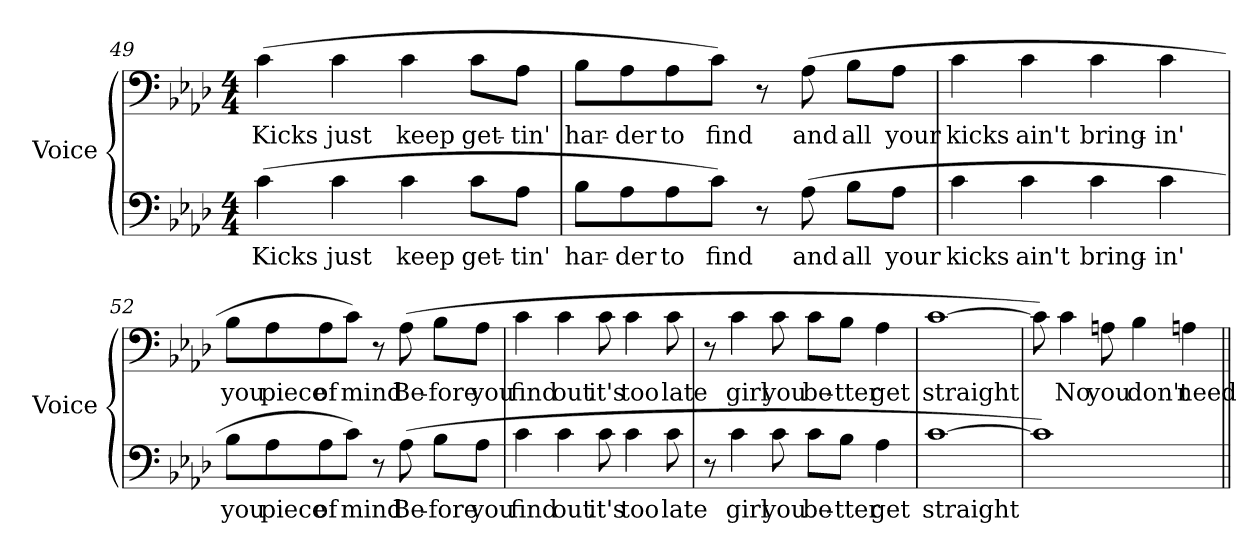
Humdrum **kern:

**kern	**text	**kern	**text
*part2	*part2	*part1	*part1
*staff2	*staff2	*staff1	*staff1
*I"Voice	*	*I"Voice	*
*I'Voice	*	*I'Voice	*
!!LO:LB:g=z
*clefF4	*	*clefF4	*
*k[b-e-a-d-]	*	*k[b-e-a-d-]	*
*f:	*	*f:	*
*M4/4	*	*M4/4	*
=49	=49	=49	=49
!	!LO:LY:b:color=#000000	!	!
!	!	!	!LO:LY:b:color=#000000
(4ci\	Kicks	(4ci\	Kicks
!	!LO:LY:b:color=#000000	!	!
!	!	!	!LO:LY:b:color=#000000
4ci\	just	4ci\	just
!	!LO:LY:b:color=#000000	!	!
!	!	!	!LO:LY:b:color=#000000
4ci\	keep	4ci\	keep
!	!LO:LY:b:color=#000000	!	!
!	!	!	!LO:LY:b:color=#000000
8ci\L	get-	8ci\L	get-
!	!LO:LY:b:color=#000000	!	!
!	!	!	!LO:LY:b:color=#000000
8A-i\J	-tin'	8A-i\J	-tin'
=50	=50	=50	=50
!	!LO:LY:b:color=#000000	!	!
!	!	!	!LO:LY:b:color=#000000
8B-i\L	har-	8B-i\L	har-
!	!LO:LY:b:color=#000000	!	!
!	!	!	!LO:LY:b:color=#000000
8A-i\	-der	8A-i\	-der
!	!LO:LY:b:color=#000000	!	!
!	!	!	!LO:LY:b:color=#000000
8A-i\	to	8A-i\	to
!	!LO:LY:b:color=#000000	!	!
!	!	!	!LO:LY:b:color=#000000
8ci\J)	find	8ci\J)	find
8r	.	8r	.
!	!LO:LY:b:color=#000000	!	!
!	!	!	!LO:LY:b:color=#000000
(8A-i\	and	(8A-i\	and
!	!LO:LY:b:color=#000000	!	!
!	!	!	!LO:LY:b:color=#000000
8B-i\L	all	8B-i\L	all
!	!LO:LY:b:color=#000000	!	!
!	!	!	!LO:LY:b:color=#000000
8A-i\J	your	8A-i\J	your
=51	=51	=51	=51
!	!LO:LY:b:color=#000000	!	!
!	!	!	!LO:LY:b:color=#000000
4ci\	kicks	4ci\	kicks
!	!LO:LY:b:color=#000000	!	!
!	!	!	!LO:LY:b:color=#000000
4ci\	ain't	4ci\	ain't
!	!LO:LY:b:color=#000000	!	!
!	!	!	!LO:LY:b:color=#000000
4ci\	bring-	4ci\	bring-
!	!LO:LY:b:color=#000000	!	!
!	!	!	!LO:LY:b:color=#000000
4ci\	-in'	4ci\	-in'
!!LO:LB:g=z
=52	=52	=52	=52
!	!LO:LY:b:color=#000000	!	!
!	!	!	!LO:LY:b:color=#000000
8B-i\L	you	8B-i\L	you
!	!LO:LY:b:color=#000000	!	!
!	!	!	!LO:LY:b:color=#000000
8A-i\	piece	8A-i\	piece
!	!LO:LY:b:color=#000000	!	!
!	!	!	!LO:LY:b:color=#000000
8A-i\	of	8A-i\	of
!	!LO:LY:b:color=#000000	!	!
!	!	!	!LO:LY:b:color=#000000
8ci\J)	mind	8ci\J)	mind
8r	.	8r	.
!	!LO:LY:b:color=#000000	!	!
!	!	!	!LO:LY:b:color=#000000
(8A-i\	Be-	(8A-i\	Be-
!	!LO:LY:b:color=#000000	!	!
!	!	!	!LO:LY:b:color=#000000
8B-i\L	-fore	8B-i\L	-fore
!	!LO:LY:b:color=#000000	!	!
!	!	!	!LO:LY:b:color=#000000
8A-i\J	you	8A-i\J	you
=53	=53	=53	=53
!	!LO:LY:b:color=#000000	!	!
!	!	!	!LO:LY:b:color=#000000
4ci\	find	4ci\	find
!	!LO:LY:b:color=#000000	!	!
!	!	!	!LO:LY:b:color=#000000
4ci\	out	4ci\	out
!	!LO:LY:b:color=#000000	!	!
!	!	!	!LO:LY:b:color=#000000
8ci\	it's	8ci\	it's
!	!LO:LY:b:color=#000000	!	!
!	!	!	!LO:LY:b:color=#000000
4ci\	too	4ci\	too
!	!LO:LY:b:color=#000000	!	!
!	!	!	!LO:LY:b:color=#000000
8ci\	late	8ci\	late
=54	=54	=54	=54
8r	.	8r	.
!	!LO:LY:b:color=#000000	!	!
!	!	!	!LO:LY:b:color=#000000
4ci\	girl	4ci\	girl
!	!LO:LY:b:color=#000000	!	!
!	!	!	!LO:LY:b:color=#000000
8ci\	you	8ci\	you
!	!LO:LY:b:color=#000000	!	!
!	!	!	!LO:LY:b:color=#000000
8ci\L	be-	8ci\L	be-
!	!LO:LY:b:color=#000000	!	!
!	!	!	!LO:LY:b:color=#000000
8B-i\J	-tter	8B-i\J	-tter
!	!LO:LY:b:color=#000000	!	!
!	!	!	!LO:LY:b:color=#000000
4A-i\	get	4A-i\	get
=55	=55	=55	=55
!	!LO:LY:b:color=#000000	!	!
!	!	!	!LO:LY:b:color=#000000
[1ci	straight	[1ci	straight
!!LO:PB:g=z
=56	=56	=56	=56
1ci])	.	8ci\])	.
!	!	!	!LO:LY:b:color=#000000
.	.	4ci\	No
!	!	!	!LO:LY:b:color=#000000
.	.	8Ani\	you
!	!	!	!LO:LY:b:color=#000000
.	.	4B-i\	don't
!	!	!	!LO:LY:b:color=#000000
.	.	4Ani\	need
=||	=||	=||	=||
*-	*-	*-	*-
